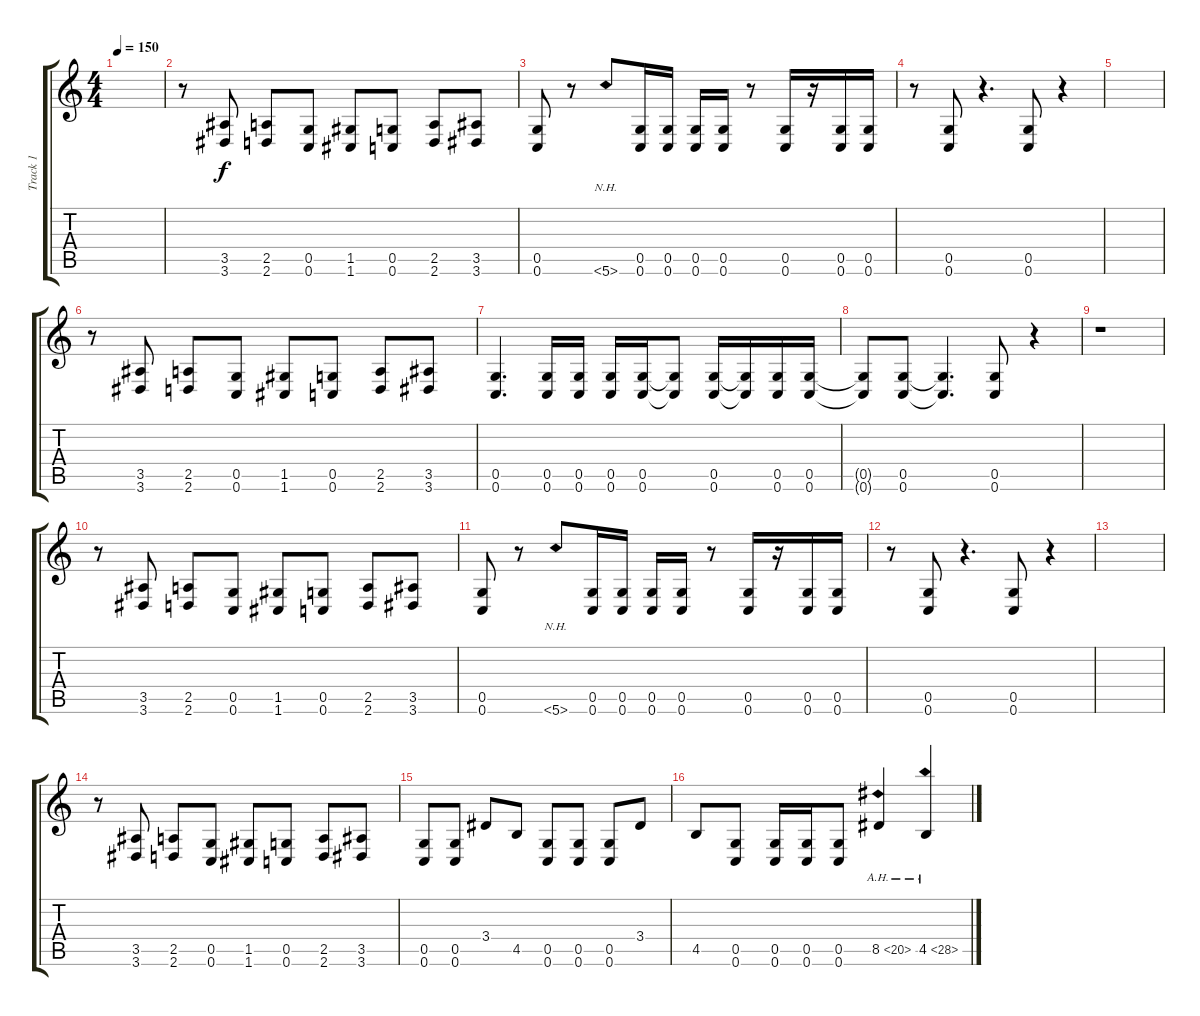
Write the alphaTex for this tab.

\track ("Track 1" "Track 1") {instrument distortionguitar}
\staff {score tabs}
\tuning (D4 A3 F3 C3 G2 C2) {hide}
\ts (4 4)
\tempo 150
\clef g2
\ks c
|
r.8 (3.5 3.6).8 (2.5 2.6).8 (0.5 0.6).8 (1.5 1.6).8 (0.5 0.6).8 (2.5 2.6).8 (3.5 3.6).8 |
(0.5 0.6).8 r.8 5.6{nh}.8 (0.5 0.6).16 (0.5 0.6).16 (0.5 0.6).16 (0.5 0.6).16 r.8 (0.5 0.6).16 r.16 (0.5 0.6).16 (0.5 0.6).16 |
r.8 (0.5 0.6).8 r.4{d} (0.5 0.6).8 r.4 |
|
r.8 (3.5 3.6).8 (2.5 2.6).8 (0.5 0.6).8 (1.5 1.6).8 (0.5 0.6).8 (2.5 2.6).8 (3.5 3.6).8 |
(0.5 0.6).4{d} (0.5 0.6).16 (0.5 0.6).16 (0.5 0.6).16 (0.5 0.6).16 (0.5{t} 0.6{t}).8 (0.5 0.6).16 (0.5{t} 0.6{t}).16 (0.5 0.6).16 (0.5 0.6).16 |
(0.5{t} 0.6{t}).8 (0.5 0.6).8 (0.5{t} 0.6{t}).4{d} (0.5 0.6).8 r.4 |
r.1 |
r.8 (3.5 3.6).8 (2.5 2.6).8 (0.5 0.6).8 (1.5 1.6).8 (0.5 0.6).8 (2.5 2.6).8 (3.5 3.6).8 |
(0.5 0.6).8 r.8 5.6{nh}.8 (0.5 0.6).16 (0.5 0.6).16 (0.5 0.6).16 (0.5 0.6).16 r.8 (0.5 0.6).16 r.16 (0.5 0.6).16 (0.5 0.6).16 |
r.8 (0.5 0.6).8 r.4{d} (0.5 0.6).8 r.4 |
|
r.8 (3.5 3.6).8 (2.5 2.6).8 (0.5 0.6).8 (1.5 1.6).8 (0.5 0.6).8 (2.5 2.6).8 (3.5 3.6).8 |
(0.5 0.6).8 (0.5 0.6).8 3.4.8 4.5.8 (0.5 0.6).8 (0.5 0.6).8 (0.5 0.6).8 3.4.8 |
4.5.8 (0.5 0.6).8 (0.5 0.6).16 (0.5 0.6).16 (0.5 0.6).8 8.5{ah 12}.4 4.5{ah 24}.4
